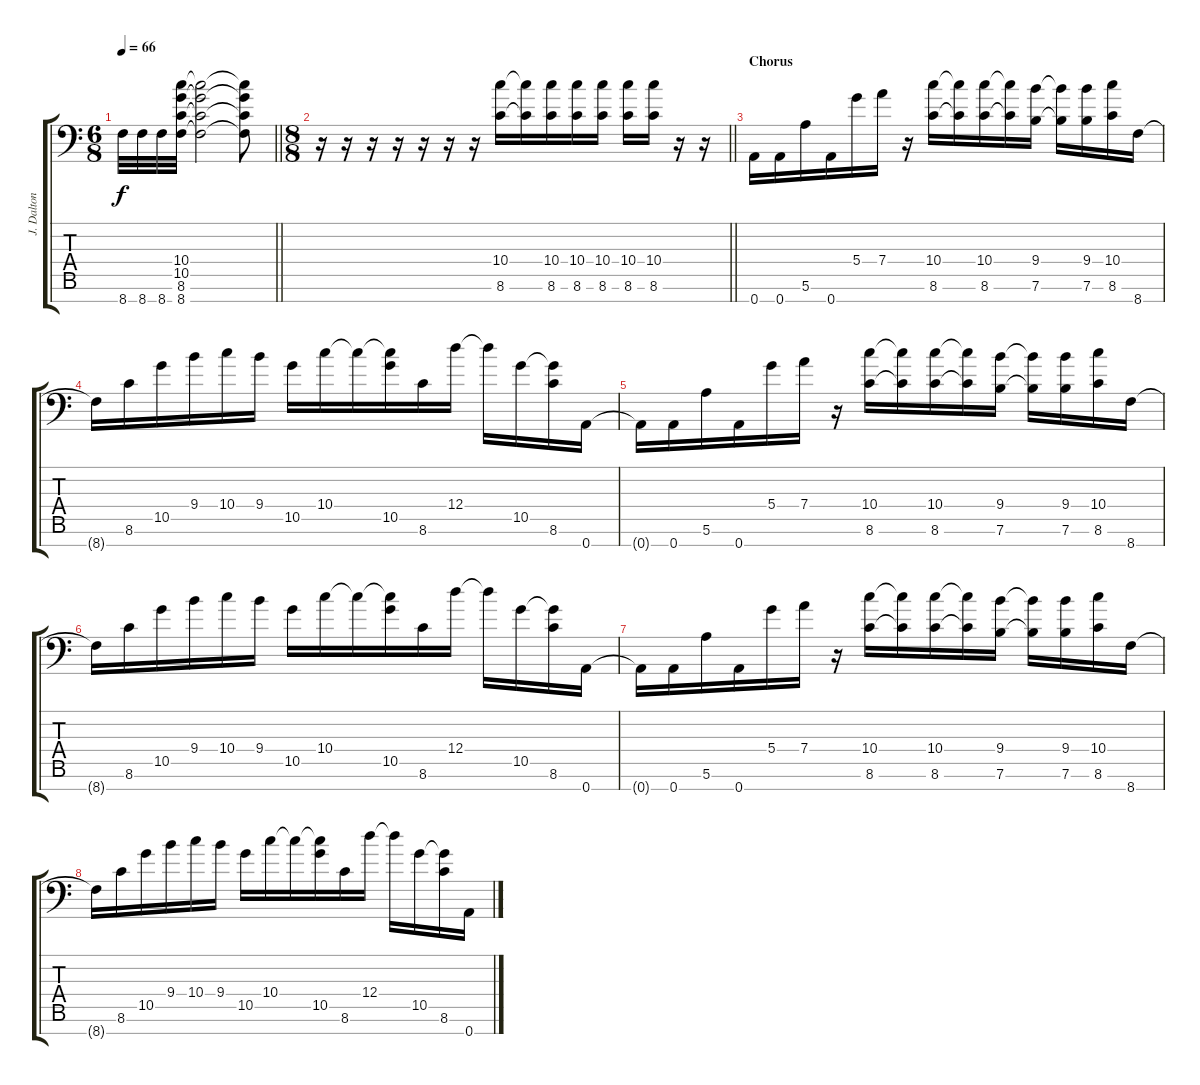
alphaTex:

\track ("J. Dalton" "J. Dalton") {instrument overdrivenguitar}
\staff {score tabs}
\tuning (E4 B3 Gb3 D3 A2 E2 A1) {hide}
\ts (6 8)
\tempo 66
\clef f4
\barLineRight lightlight
\ks aminor
8.7.32{dy f} 8.7.32 8.7.32 (10.4 10.5 8.6 8.7).32 (10.4{t} 10.5{t} 8.6{t} 8.7{t}).2 (10.4{t} 10.5{t} 8.6{t} 8.7{t}).8 |
\ts (8 8)
\barLineRight lightlight
r.16 r.16 r.16 r.16 r.16 r.16 r.16 (10.4 8.6).16 (10.4{t} 8.6{t}).16 (10.4 8.6).16 (10.4 8.6).16 (10.4 8.6).16 (10.4 8.6).16 (10.4 8.6).16 r.16 r.16 |
\section ("" "Chorus")
0.7.16 0.7.16 5.6.16 0.7.16 5.4.16 7.4.16 r.16 (10.4 8.6).16 (10.4{t} 8.6{t}).16 (10.4 8.6).16 (10.4{t} 8.6{t}).16 (9.4 7.6).16 (9.4{t} 7.6{t}).16 (9.4 7.6).16 (10.4 8.6).16 8.7.16 |
8.7{t}.16 8.6.16 10.5.16 9.4.16 10.4.16 9.4.16 10.5.16 10.4.16 10.4{t}.16 (10.4{t} 10.5).16 8.6.16 12.4.16 12.4{t}.16 10.5.16 (10.5{t} 8.6).16 0.7.16 |
0.7{t}.16 0.7.16 5.6.16 0.7.16 5.4.16 7.4.16 r.16 (10.4 8.6).16 (10.4{t} 8.6{t}).16 (10.4 8.6).16 (10.4{t} 8.6{t}).16 (9.4 7.6).16 (9.4{t} 7.6{t}).16 (9.4 7.6).16 (10.4 8.6).16 8.7.16 |
8.7{t}.16 8.6.16 10.5.16 9.4.16 10.4.16 9.4.16 10.5.16 10.4.16 10.4{t}.16 (10.4{t} 10.5).16 8.6.16 12.4.16 12.4{t}.16 10.5.16 (10.5{t} 8.6).16 0.7.16 |
0.7{t}.16 0.7.16 5.6.16 0.7.16 5.4.16 7.4.16 r.16 (10.4 8.6).16 (10.4{t} 8.6{t}).16 (10.4 8.6).16 (10.4{t} 8.6{t}).16 (9.4 7.6).16 (9.4{t} 7.6{t}).16 (9.4 7.6).16 (10.4 8.6).16 8.7.16 |
8.7{t}.16 8.6.16 10.5.16 9.4.16 10.4.16 9.4.16 10.5.16 10.4.16 10.4{t}.16 (10.4{t} 10.5).16 8.6.16 12.4.16 12.4{t}.16 10.5.16 (10.5{t} 8.6).16 0.7.16
